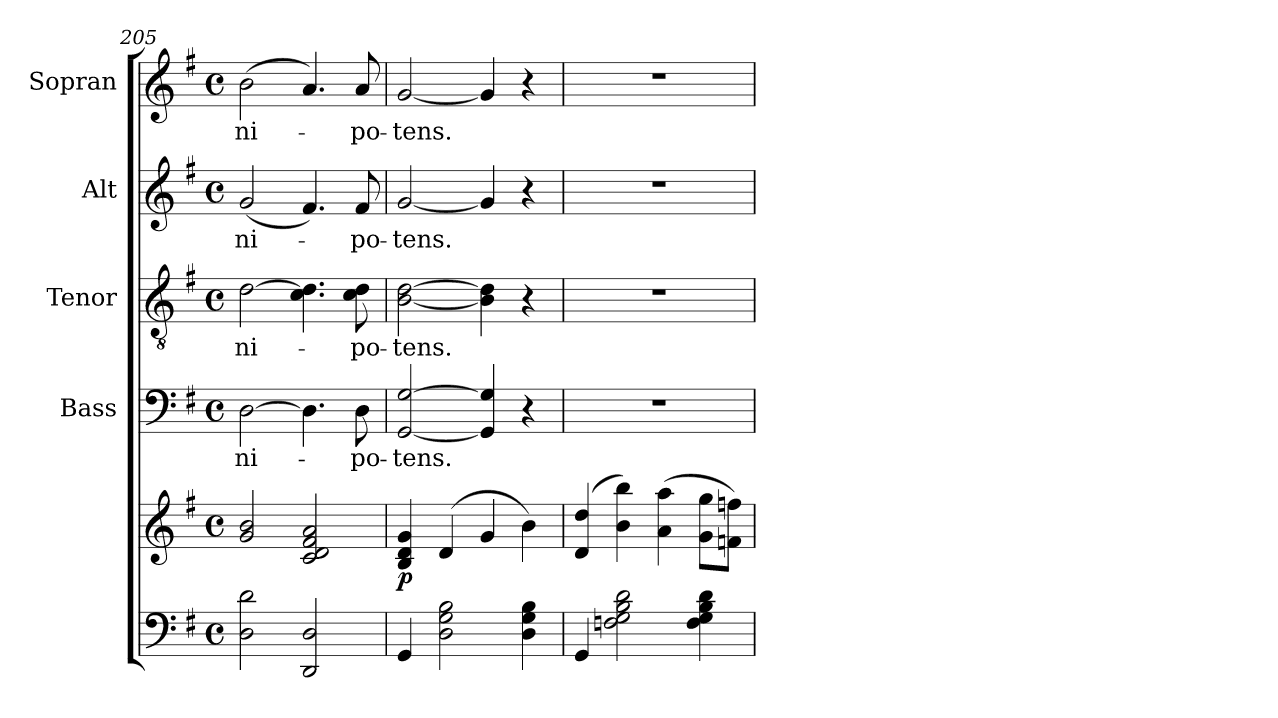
**kern	**kern	**dynam	**kern	**text	**kern	**text	**kern	**text	**kern	**text
*part5	*part5	*part5	*part4	*part4	*part3	*part3	*part2	*part2	*part1	*part1
*staff6	*staff5	*staff5/6	*staff4	*staff4	*staff3	*staff3	*staff2	*staff2	*staff1	*staff1
*	*	*	*I"Bass	*	*I"Tenor	*	*I"Alt	*	*I"Sopran	*
*	*	*	*I'B.	*	*I'T.	*	*I'A.	*	*I'S.	*
*clefF4	*clefG2	*	*clefF4	*	*clefGv2	*	*clefG2	*	*clefG2	*
*k[f#]	*k[f#]	*	*k[f#]	*	*k[f#]	*	*k[f#]	*	*k[f#]	*
*G:	*G:	*	*G:	*	*G:	*	*G:	*	*G:	*
*M4/4	*M4/4	*	*M4/4	*	*M4/4	*	*M4/4	*	*M4/4	*
*met(c)	*met(c)	*	*met(c)	*	*met(c)	*	*met(c)	*	*met(c)	*
=205	=205	=205	=205	=205	=205	=205	=205	=205	=205	=205
!	!	!	!	!LO:LY:b	!	!LO:LY:b	!	!LO:LY:b	!	!LO:LY:b
2D\ 2d\	2g/ 2b/	.	[2D\	-ni-	[2d\	-ni-	(<2g/	-ni-	(>2b\	-ni-
2DD/ 2D/	2c/ 2d/ 2f#/ 2a/	.	4.D\]	.	4.c\ 4.d\]	.	4.f#/)	.	4.a/)	.
!	!	!	!	!LO:LY:b	!	!LO:LY:b	!	!LO:LY:b	!	!LO:LY:b
.	.	.	8D\	-po-	8c\ 8d\	-po-	8f#/	-po-	8a/	-po-
=206	=206	=206	=206	=206	=206	=206	=206	=206	=206	=206
!	!	!LO:DY:b	!	!LO:LY:b	!	!LO:LY:b	!	!LO:LY:b	!	!LO:LY:b
4GG/	4B/ 4d/ 4g/	p	[2GG/ [2G/	-tens.	[2B\ [2d\	-tens.	[2g/	-tens.	[2g/	-tens.
2D\ 2G\ 2B\	(4d/	.	.	.	.	.	.	.	.	.
.	4g/	.	4GG/] 4G/]	.	4B\] 4d\]	.	4g/]	.	4g/]	.
4D\ 4G\ 4B\	4b\)	.	4r	.	4r	.	4r	.	4r	.
=207	=207	=207	=207	=207	=207	=207	=207	=207	=207	=207
4GG/	(4d/ 4dd/	.	1r	.	1r	.	1r	.	1r	.
2Fn\ 2G\ 2B\ 2d\	4b\ 4bb\)	.	.	.	.	.	.	.	.	.
.	(>4a\ 4aa\	.	.	.	.	.	.	.	.	.
4F\ 4G\ 4B\ 4d\	8g\ 8gg\L	.	.	.	.	.	.	.	.	.
.	8fn\ 8ffn\J)	.	.	.	.	.	.	.	.	.
=	=	=	=	=	=	=	=	=	=	=
*-	*-	*-	*-	*-	*-	*-	*-	*-	*-	*-
